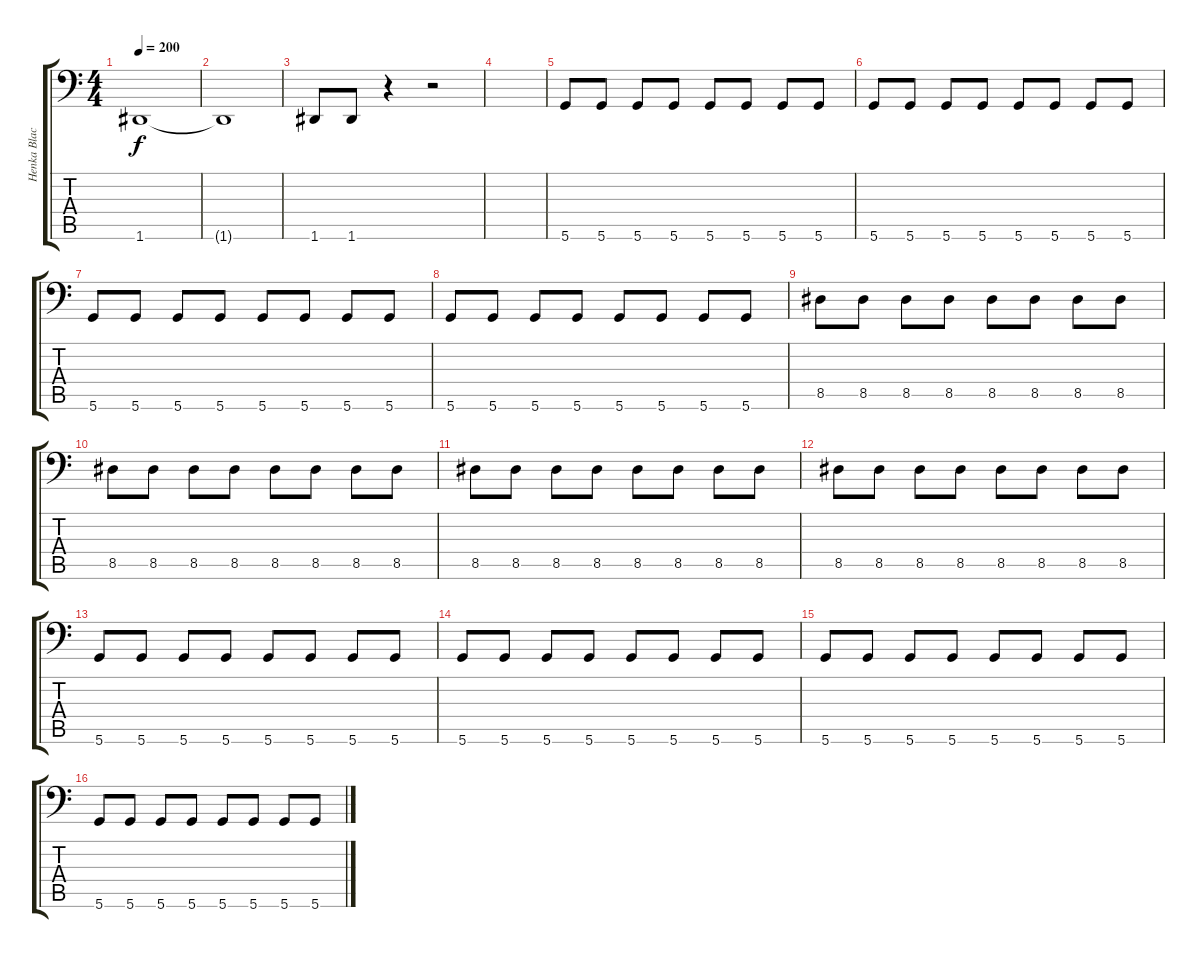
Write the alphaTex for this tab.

\track ("Henka Blacksmith" "Henka Blac") {instrument electricbasspick}
\staff {score tabs}
\tuning (D3 A2 F2 C2 G1 D1) {hide}
\ts (4 4)
\tempo 200
\clef f4
\ks c
1.6.1{dy f} |
1.6{t}.1 |
1.6.8 1.6.8 r.4 r.2 |
|
5.6.8 5.6.8 5.6.8 5.6.8 5.6.8 5.6.8 5.6.8 5.6.8 |
5.6.8 5.6.8 5.6.8 5.6.8 5.6.8 5.6.8 5.6.8 5.6.8 |
5.6.8 5.6.8 5.6.8 5.6.8 5.6.8 5.6.8 5.6.8 5.6.8 |
5.6.8 5.6.8 5.6.8 5.6.8 5.6.8 5.6.8 5.6.8 5.6.8 |
8.5.8 8.5.8 8.5.8 8.5.8 8.5.8 8.5.8 8.5.8 8.5.8 |
8.5.8 8.5.8 8.5.8 8.5.8 8.5.8 8.5.8 8.5.8 8.5.8 |
8.5.8 8.5.8 8.5.8 8.5.8 8.5.8 8.5.8 8.5.8 8.5.8 |
8.5.8 8.5.8 8.5.8 8.5.8 8.5.8 8.5.8 8.5.8 8.5.8 |
5.6.8 5.6.8 5.6.8 5.6.8 5.6.8 5.6.8 5.6.8 5.6.8 |
5.6.8 5.6.8 5.6.8 5.6.8 5.6.8 5.6.8 5.6.8 5.6.8 |
5.6.8 5.6.8 5.6.8 5.6.8 5.6.8 5.6.8 5.6.8 5.6.8 |
5.6.8 5.6.8 5.6.8 5.6.8 5.6.8 5.6.8 5.6.8 5.6.8
